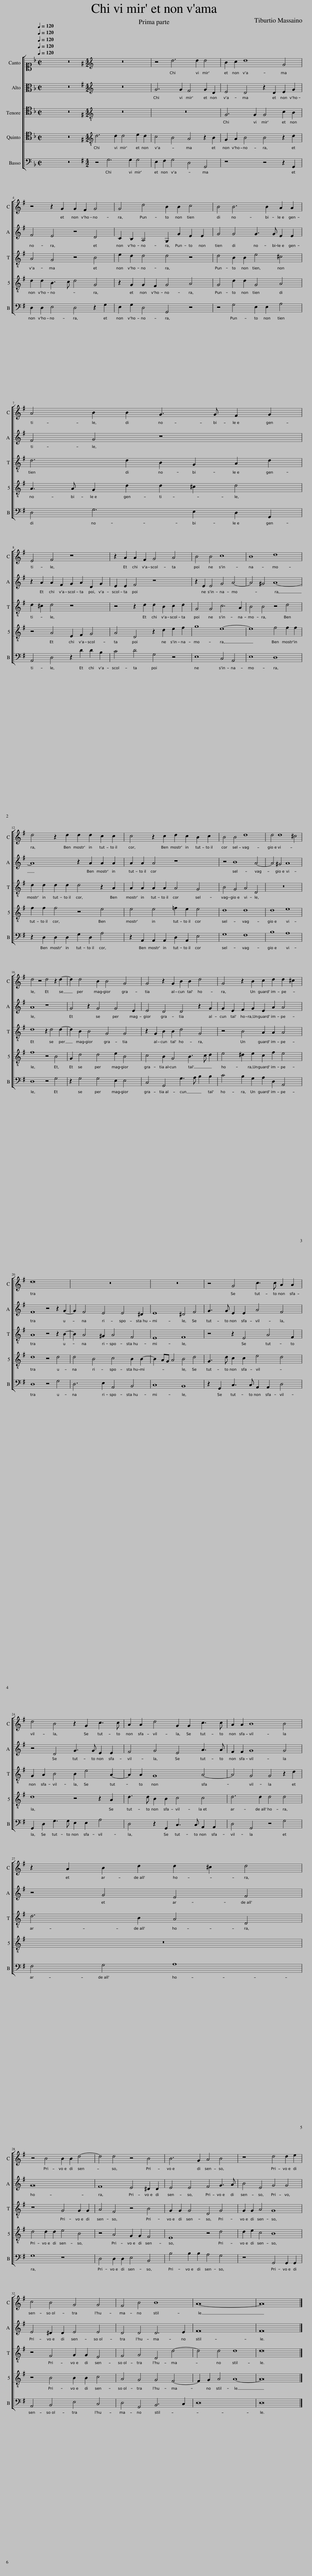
X:1
%%score [ 1 2 [ 3 4 ] 5 ]
L:1/8
Q:1/4=120
M:2/2
I:linebreak $
K:F
V:1 alto1
V:2 alto
V:3 tenor
V:4 tenor
V:5 bass
V:1
 x8 | z16 |[K:G][M:4/2][K:treble] z16 | z4 d6 d2 d4 | B2 c2 d8 G4 |$ %5
 z4 z2 G2 G2 F2 G4 | G4 d4 B2 B2 c4 | B4 B6 B2 A2 A2 |$ A4 B2 B2 G3 G F2 G2 |$ E4 F4 z8 | %10
 z2 A2 A2 F2 G4 A4 | B4 B4 c8 | B8 d8 |$ d4 z2 d2 d2 d2 c2 c2 | c4 z2 c2 d2 c2 B2 c2 | %15
 B4 B4 d8 | d4 d8 ^c4 |$ d4 z4 d4 z2 d2- | d2 d4 B2 B4 G4 | G4 z2 G2 B2 B2 d4 | %20
 G4 z2 B2 c2 d2 d2 ^c2 |$ d16 | z16 | z16 | z4 G4 c3 c A2 A2 |$ %25
 d4 B4 z2 G2 c3 c | A2 A2 d4 G2 G2 c3 c | A2 A2 B8 B4 |$ z2 A2 B2 d2 d2 ^c2 d4 |$ z4 B4 B2 B2 d4- | %30
 d4 d4 z4 B4 | B6 G2 A4 B4 | z8 d4 d2 e2 |$ c4 B4 G4 G4 | F4 B4 B8 | %35
 A16- | A16 |] %37
V:2
 x8 | z16 |[K:G][M:4/2][K:treble] z16 | G6 G2 F4 G2 D2 | E4 D4 z2 D2 E2 G2 |$ %5
 F4 E4 z4 D4 | C2 B,2 A,4 G,2 G2 E2 E2 | G4 G4 G3 G E2 E2 |$ F4 G4 z8 |$ z2 A2 A2 F2 G2 A2 D2 G2 | %10
 E2 E2 F4 z8 | z2 E2 E4 G4 A4- | A4 ^G4 A8- |$ A8 z2 A2 A2 A2 | A2 A2 A4 z8 | %15
 z4 B8 A4- | A4 ^G4 A8 |$ A8 z8 | G4 z2 G4 G4 E2 | E4 D4 D4 z2 G2 | %20
 G2 E2 F2 G2 E2 A2 A4 |$ F8 z4 z2 G2- | G2 F4 E4 E4 ^D2 | E8 ^D4 F4 | G3 G E2 E2 A4 F4 |$ %25
 z4 D4 G3 G E2 E2 | F4 G4 E4 A3 A | F2 F2 G8 G4 |$ z4 G4 E4 F4 |$ G16 | %30
 F8 E4 ^D2 D2 | E4 E4 F4 G3 A | B4 E4 G4 G4 |$ E4 ^D2 D2 E4 E4 | D4 D4 D6 E2 | %35
 F16 | F16 |] %37
V:3
 x8 | z16 |[K:G][M:4/2][K:treble-8] z16 | z16 | G6 G2 G4 c2 B2 |$ %5
 A4 G4 z4 B4 | e2 d2 d4 d4 z4 | d4 B2 B2 e4 ^c4 |$ d6 d2 B2 G2 A2 d2 |$ d2 ^c2 d4 z8 | %10
 z4 z2 d2 d2 B2 c2 d2 | G4 G4 c6 A2 | B4 B4 z4 d4 |$ d2 d2 d2 d2 d4 z2 A2 | A2 A2 A2 A2 A4 G4 | %15
 B4 G4 A4 D4 | z16 |$ d8 z2 d4 d2- | d2 B2 B4 G4 G4 | z2 G2 B2 B2 d4 G4 | %20
 z4 B4 A2 A2 A4 |$ A8 z4 z2 B2- | B2 A4 ^G2 A4 F4 | E8 F8 | z4 z2 E4 A4 F2 |$ %25
 G2 A2 B4 B2 e4 A2- | A2 A2 G8 A4- | A4 G4 G4 z2 d2 |$ d6 B2 A4 D4 |$ z8 G4 G2 G2 | %30
 A4 F4 z4 B4 | G2 G2 G4 D4 G4 | G2 G2 A4 G8 |$ z4 F4 G2 G2 E4 | F4 G4 D4 d4- | %35
 d4 d4 d8 | d16 |] %37
V:4
 x8 | z16 |[K:G][M:4/2][K:treble-8] d6 d2 d4 e2 d2 | c4 B4 A4 z2 B2 | G2 A2 B4 B4 z2 d2 |$ %5
 d2 d2 B3 c d4 G4 | z2 G2 G2 F2 G4 A4 | G4 d2 d2 G4 A4 |$ A3 A G2 d2 d2 ^c2 d4 |$ z4 A4 E2 F2 G4 | %10
 A4 D4 z2 d2 e2 f2 | g8 e8- | e8 f4 f2 f2 |$ f2 f2 f4 z4 e4 | e4 e4 =f2 e2 e4 | %15
 d8 d8 | d8 e8 |$ f8 z4 B4 | G2 d4 d4 e2 B4 | c4 B2 G4 B3 c d2 | %20
 e4 ^d2 e2 c2 f2 e4 |$ d8 z4 d4 | d4 B4 c4 B2 B2- | B2 AG A4 B4 d4 | G3 d c2 c2 e4 d4 |$ %25
 d8 z4 z2 A2 | d3 d B2 B2 c4 c4 | d6 d2 d4 d4 |$ z16 |$ d4 d2 d2 e4 B4 | %30
 z4 A4 G2 G2 F4 | E8 z4 d4 | d2 e2 c4 B8 |$ z4 B4 B2 B2 c4 | A4 G4 G4 F4- | %35
 F2 G2 A4 A8- | A16 |] %37
V:5
 x8 | z16 |[K:G][M:4/2] z4 G,6 G,2 G,4 | E,2 F,2 G,4 D,4 G,,4 | z8 z4 z2 G,,2 |$ %5
 D,2 D,2 E,4 D,4 z2 G,2 | E,2 G,2 D,4 G,,4 z4 | z4 G,4 E,2 E,2 A,4 |$ D,4 G,6 E,2 D,2 G,,2 |$ A,,4 D,4 z2 D2 D2 B,2 | %10
 C4 D4 G,4 z4 | E,8 C,4 A,,4 | E,8 D,8 |$ z2 D,2 D,2 D,2 G,2 D,2 A,4 | z2 A,,2 A,,2 A,,2 D,2 A,,2 E,4 | %15
 G,8 F,8 | B,8 A,8 |$ D,8 z4 G,4 | z2 G,4 G,4 E,2 E,4 | C,4 G,,4 G,3 A, B,2 B,2 | %20
 C4 B,2 G,2 A,2 D,2 A,,4 |$ D,8 z4 G,4 | D,6 E,2 A,,4 B,,4 | C,8 B,,8 | z2 G,,2 C,3 C, A,,2 A,,2 D,4 |$ %25
 G,,2 D,2 G,3 G, E,2 E,2 A,4 | D,4 z2 G,,2 C,3 C, A,,2 A,,2 | D,4 G,,4 z4 G,4 |$ F,4 G,4 A,8 |$ G,8 z8 | %30
 D,4 D,2 D,2 E,4 B,,4 | B,4 B,2 B,2 A,4 G,4 | z8 G,,4 G,,2 G,,2 |$ A,,4 B,,4 E,4 C,4 | D,4 G,,4 B,,6 C,2 | %35
 D,16 | D,16 |] %37
